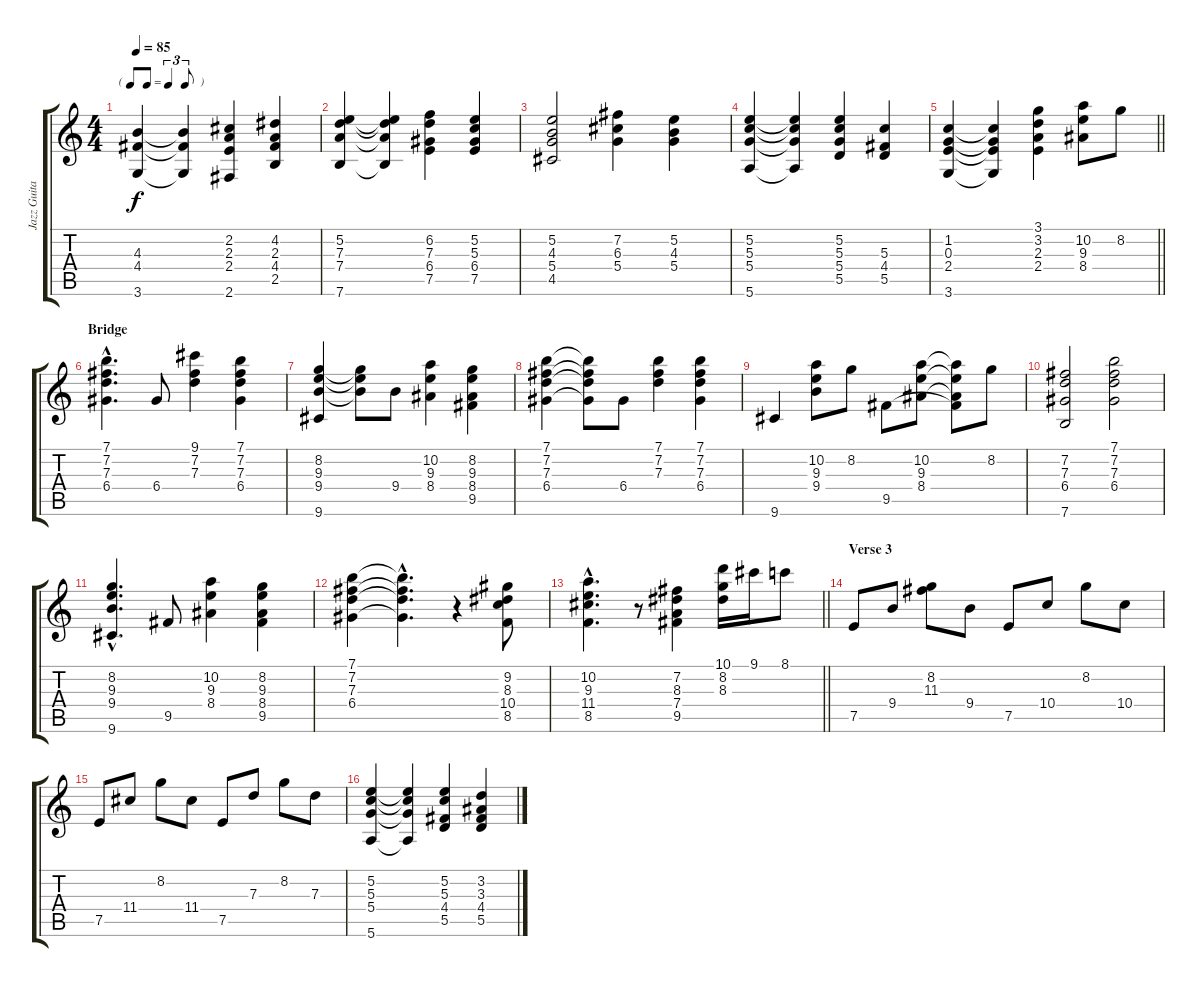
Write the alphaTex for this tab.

\track ("Jazz Guitar" "Jazz Guita") {instrument electricguitarjazz}
\staff {score tabs}
\tuning (E4 B3 G3 D3 A2 E2) {hide}
\ts (4 4)
\tf triplet8th
\tempo 85
\clef g2
\ks c
(4.3 4.4 3.6).4{dy f} (4.3{t} 4.4{t} 3.6{t}).4 (2.2 2.3 2.4 2.6).4 (4.2 2.3 4.4 2.5).4 |
(5.2 7.3 7.4 7.6).4 (5.2{t} 7.3{t} 7.4{t} 7.6{t}).4 (6.2 7.3 6.4 7.5).4 (5.2 5.3 6.4 7.5).4 |
(5.2 4.3 5.4 4.5).2 (7.2 6.3 5.4).4 (5.2 4.3 5.4).4 |
(5.2 5.3 5.4 5.6).4 (5.2{t} 5.3{t} 5.4{t} 5.6{t}).4 (5.2 5.3 5.4 5.5).4 (5.3 4.4 5.5).4 |
\barLineRight lightlight
(1.2 0.3 2.4 3.6).4 (1.2{t} 0.3{t} 2.4{t} 3.6{t}).4 (3.1 3.2 2.3 2.4).4 (10.2 9.3 8.4).8 8.2.8 |
\section ("" "Bridge")
(7.1{hac} 7.2{hac} 7.3{hac} 6.4{hac}).4{d} 6.4.8 (9.1 7.2 7.3).4 (7.1 7.2 7.3 6.4).4 |
(8.2 9.3 9.4 9.6).4 (8.2{t} 9.3{t} 9.4{t}).8 9.4.8 (10.2 9.3 8.4).4 (8.2 9.3 8.4 9.5).4 |
(7.1 7.2 7.3 6.4).4 (7.1{t} 7.2{t} 7.3{t} 6.4{t}).8 6.4.8 (7.1 7.2 7.3).4 (7.1 7.2 7.3 6.4).4 |
9.6.4 (10.2 9.3 9.4).8 8.2.8 9.5.8 (10.2 9.3 8.4).8 (10.2{t} 9.3{t} 8.4{t} 9.5{t}).8 8.2.8 |
(7.2 7.3 6.4 7.6).2 (7.1 7.2 7.3 6.4).2 |
(8.2{hac} 9.3{hac} 9.4{hac} 9.6{hac}).4{d} 9.5.8 (10.2 9.3 8.4).4 (8.2 9.3 8.4 9.5).4 |
(7.1 7.2 7.3 6.4).4 (7.1{hac t} 7.2{hac t} 7.3{hac t} 6.4{hac t}).4{d} r.4 (9.2 8.3 10.4 8.5).8 |
\barLineRight lightlight
(10.2{hac} 9.3{hac} 11.4{hac} 8.5{hac}).4{d} r.8 (7.2 8.3 7.4 9.5).4 (10.1 8.2 8.3).16 9.1.16 8.1.8 |
\section ("" "Verse 3")
7.5.8 9.4.8 (8.2 11.3).8 9.4.8 7.5.8 10.4.8 8.2.8 10.4.8 |
7.5.8 11.4.8 8.2.8 11.4.8 7.5.8 7.3.8 8.2.8 7.3.8 |
(5.2 5.3 5.4 5.6).4 (5.2{t} 5.3{t} 5.4{t} 5.6{t}).4 (5.2 5.3 4.4 5.5).4 (3.2 3.3 4.4 5.5).4
